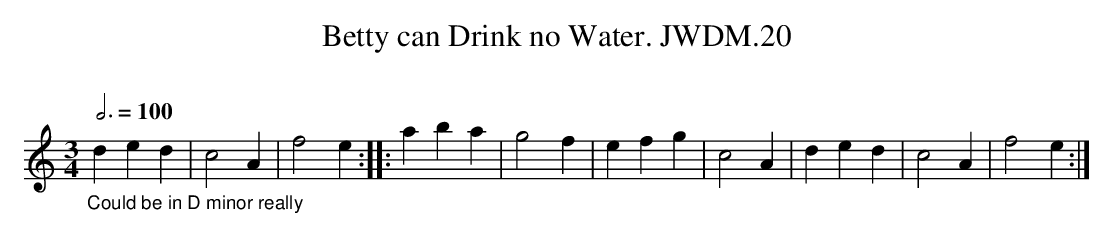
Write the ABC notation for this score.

X:1
T:Betty can Drink no Water. JWDM.20
M:3/4
L:1/4
Q:3/4=100
O:
K:None
"_Could be in D minor really"ded|c2A|f2e::aba|g2f|efg|c2A|ded|c2A|f2e:|
